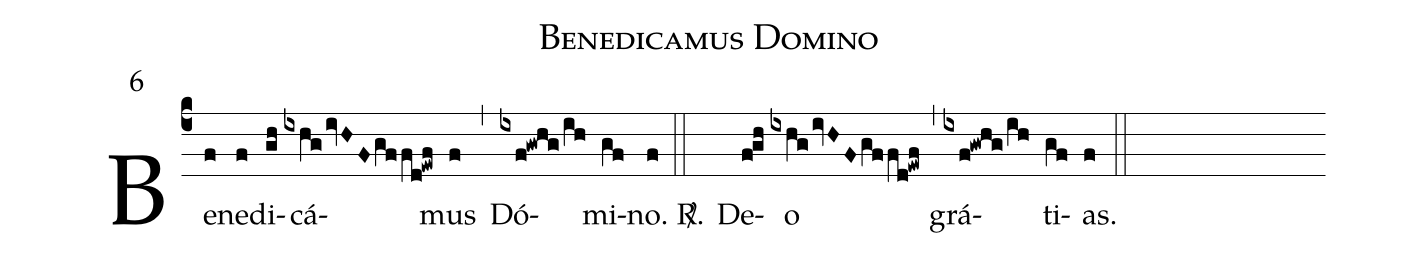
name: Benedicamus Domino;
mode: 6;
%%
(c4)
Be(f)ne(f)di(gh)cá(ixhgivHF/gf/fd!ewf)mus(f) (,) Dó(ixf!gwhg/ih)mi(gf)no.(f) (::)
<sp>R/</sp>.() De(f!gh)o(ixhgivHF/gf/fd!ewf) (,) grá(ixf!gwhg/ih)ti(gf)as.(f) (::)
